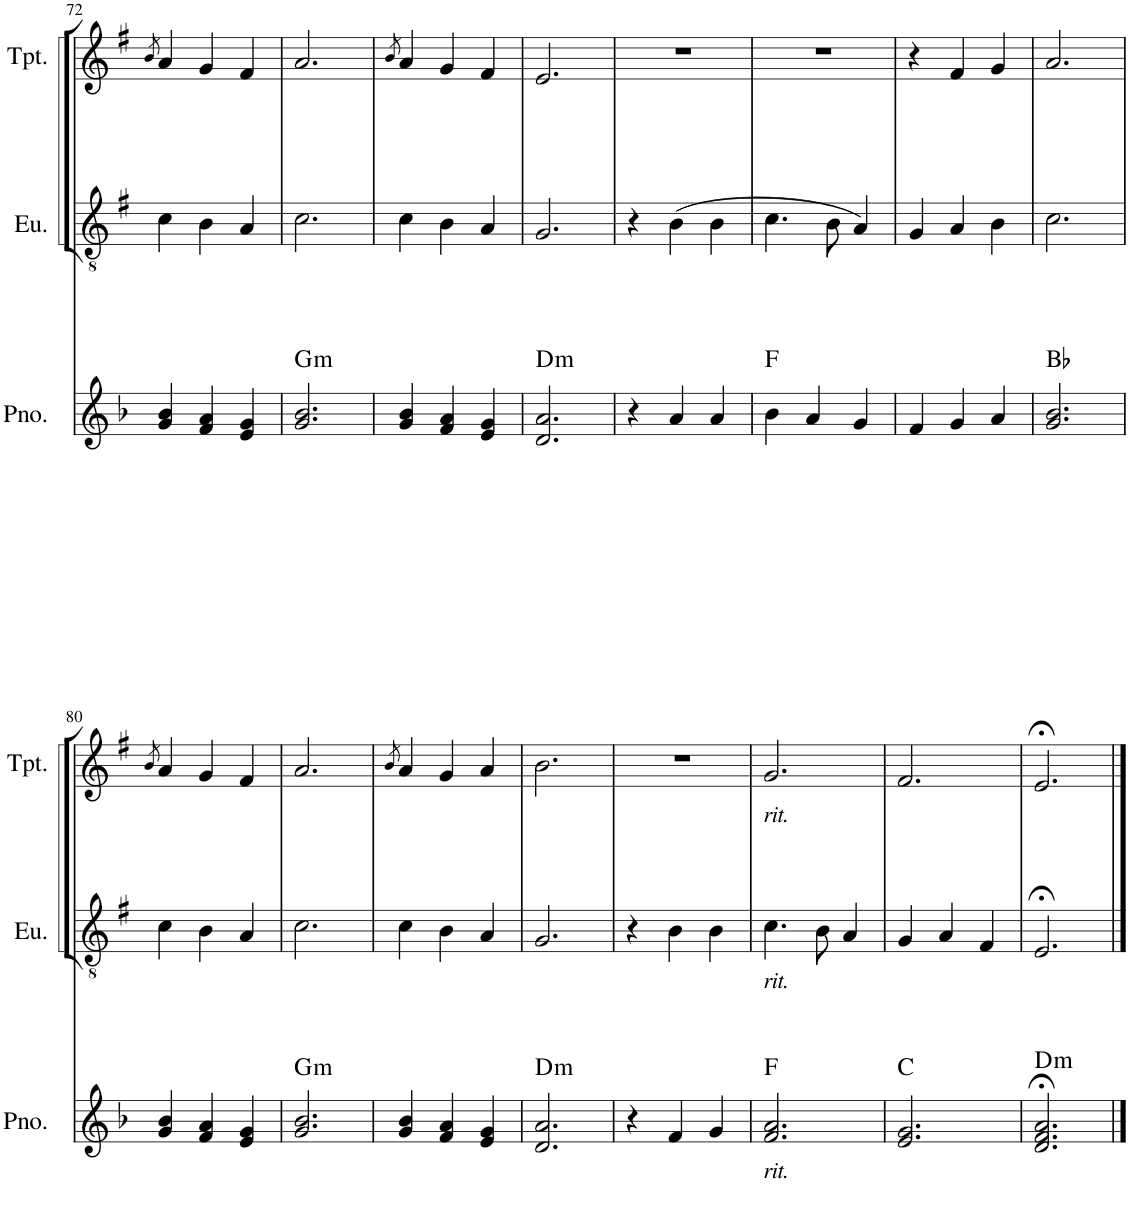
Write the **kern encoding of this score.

**kern	**harte	**kern	**kern
*part3	*part3	*part2	*part1
*staff3	*	*staff2	*staff1
*I"Piano	*	*I"Euphonium	*I"Trumpet
*I'Pno.	*	*I'Eu.	*I'Tpt.
!!LO:PB:g=z
*clefG2	*	*clefGv2	*clefG2
*	*	*Trd1c2	*Trd1c2
*k[b-]	*	*k[f#]	*k[f#]
*M3/4	*	*M3/4	*M3/4
=72	=72	=72	=72
.	.	.	8qb/
4g/ 4b-/	.	4c\	4a/
4f/ 4a/	.	4B\	4g/
4e/ 4g/	.	4A/	4f#/
=73	=73	=73	=73
!	!LO:H:kt=m	!	!
2.g/ 2.b-/	G:min	2.c\	2.a/
=74	=74	=74	=74
.	.	.	8qb/
4g/ 4b-/	.	4c\	4a/
4f/ 4a/	.	4B\	4g/
4e/ 4g/	.	4A/	4f#/
=75	=75	=75	=75
!	!LO:H:kt=m	!	!
2.d/ 2.a/	D:min	2.G/	2.e/
=76	=76	=76	=76
4r	.	4r	2.r
4a/	.	(4B\	.
4a/	.	4B\	.
=77	=77	=77	=77
4b-\	F:maj	4.c\	2.r
4a/	.	.	.
.	.	8B\	.
4g/	.	4A/)	.
=78	=78	=78	=78
4f/	.	4G/	4r
4g/	.	4A/	4f#/
4a/	.	4B\	4g/
=79	=79	=79	=79
2.g/ 2.b-/	Bb:maj	2.c\	2.a/
!!LO:LB:g=z
=80	=80	=80	=80
.	.	.	8qb/
4g/ 4b-/	.	4c\	4a/
4f/ 4a/	.	4B\	4g/
4e/ 4g/	.	4A/	4f#/
=81	=81	=81	=81
!	!LO:H:kt=m	!	!
2.g/ 2.b-/	G:min	2.c\	2.a/
=82	=82	=82	=82
.	.	.	8qb/
4g/ 4b-/	.	4c\	4a/
4f/ 4a/	.	4B\	4g/
4e/ 4g/	.	4A/	4a/
=83	=83	=83	=83
!	!LO:H:kt=m	!	!
2.d/ 2.a/	D:min	2.G/	2.b\
=84	=84	=84	=84
4r	.	4r	2.r
4f/	.	4B\	.
4g/	.	4B\	.
=85	=85	=85	=85
!	!	!	!LO:TX:b:i:t=rit.
!	!	!LO:TX:b:i:t=rit.	!
!LO:TX:b:i:t=rit.	!	!	!
2.f/ 2.a/	F:maj	4.c\	2.g/
.	.	8B\	.
.	.	4A/	.
=86	=86	=86	=86
2.e/ 2.g/	C:maj	4G/	2.f#/
.	.	4A/	.
.	.	4F#/	.
=87	=87	=87	=87
!	!LO:H:kt=m	!	!
2.d/;< 2.f/;< 2.a/;<	D:min	2.E;</	2.e;</
==	==	==	==
*-	*-	*-	*-
